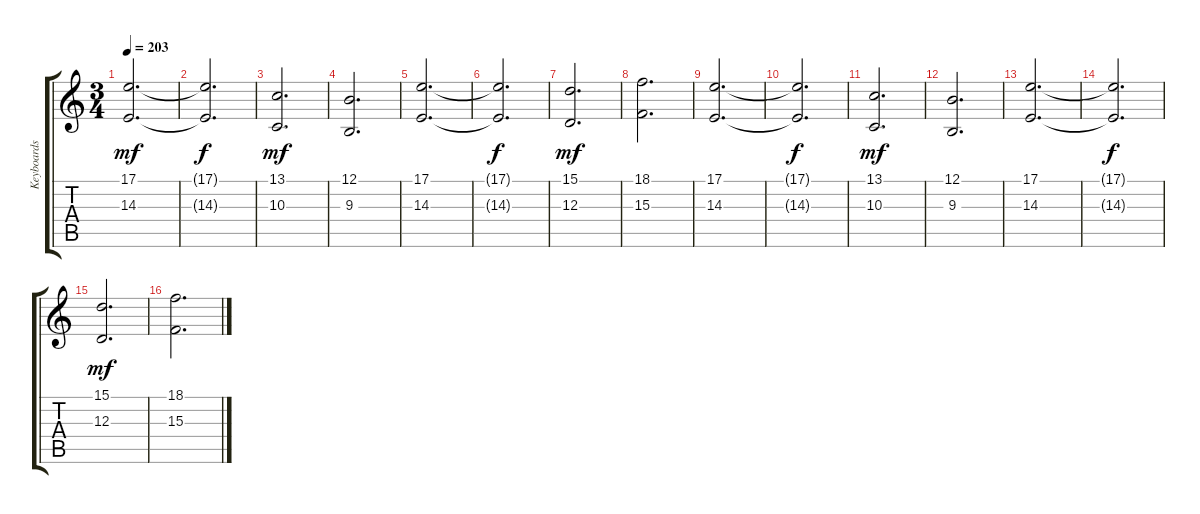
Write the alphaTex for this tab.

\track ("Keyboards 2" "Keyboards ") {instrument synthstrings2}
\staff {score tabs}
\tuning (B3 Gb3 D3 A2 E2 B1) {hide}
\ts (3 4)
\tempo 203
\clef g2
\ks c
(17.1 14.3).2{d dy mf} |
(17.1{t} 14.3{t}).2{d dy f} |
(13.1 10.3).2{d dy mf} |
(12.1 9.3).2{d} |
(17.1 14.3).2{d} |
(17.1{t} 14.3{t}).2{d dy f} |
(15.1 12.3).2{d dy mf} |
(18.1 15.3).2{d} |
(17.1 14.3).2{d} |
(17.1{t} 14.3{t}).2{d dy f} |
(13.1 10.3).2{d dy mf} |
(12.1 9.3).2{d} |
(17.1 14.3).2{d} |
(17.1{t} 14.3{t}).2{d dy f} |
(15.1 12.3).2{d dy mf} |
(18.1 15.3).2{d}
